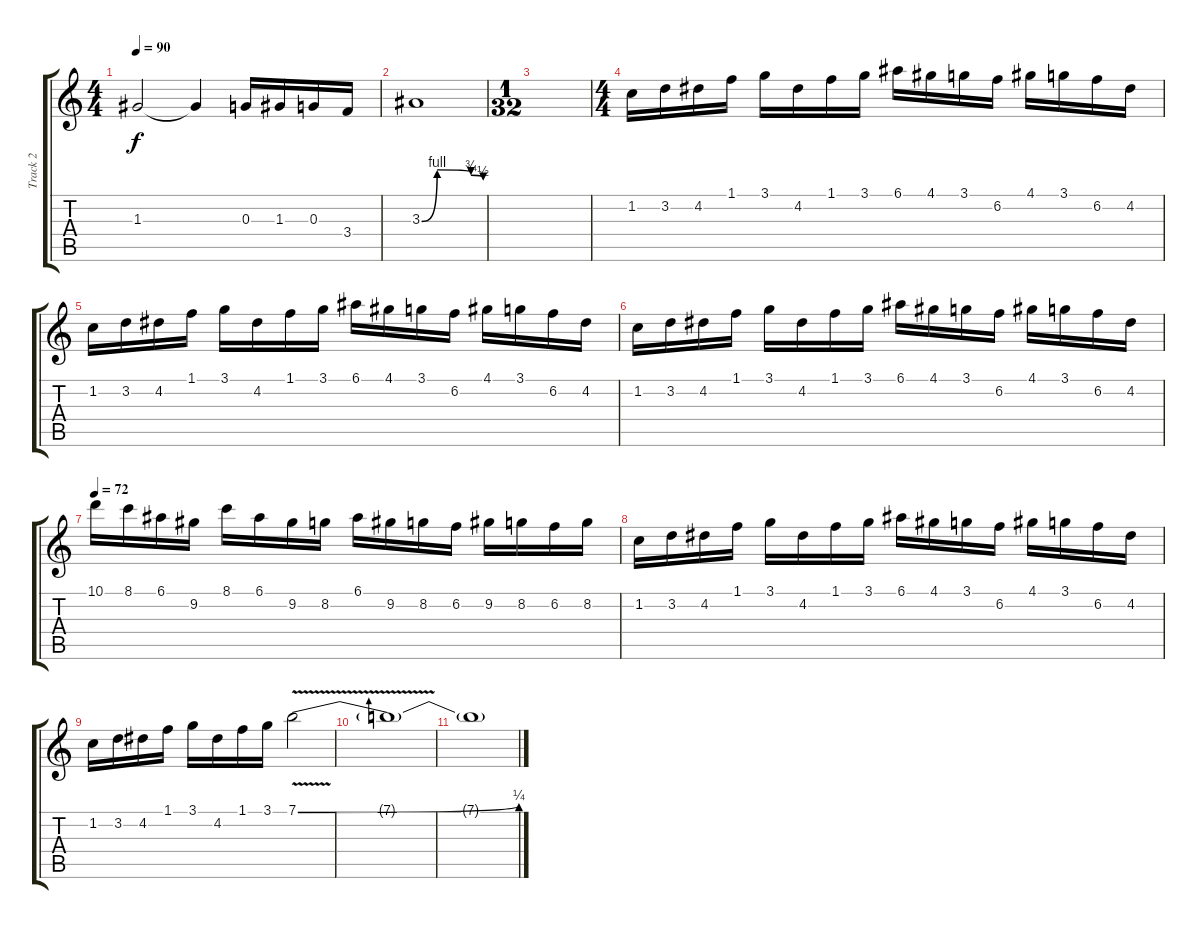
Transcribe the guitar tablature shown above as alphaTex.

\track ("Track 2" "Track 2") {instrument overdrivenguitar}
\staff {score tabs}
\tuning (E4 B3 G3 D3 A2 E2) {hide}
\ts (4 4)
\tempo 90
\clef g2
\ks c
1.3.2{dy f} 1.3{t}.4 0.3.16 1.3.16 0.3.16 3.4.16 |
3.3{be (custom 0 0 15 4 48 3 60 2)}.1 |
\ts (1 32)
|
\ts (4 4)
1.2.16 3.2.16 4.2.16 1.1.16 3.1.16 4.2.16 1.1.16 3.1.16 6.1.16 4.1.16 3.1.16 6.2.16 4.1.16 3.1.16 6.2.16 4.2.16 |
1.2.16 3.2.16 4.2.16 1.1.16 3.1.16 4.2.16 1.1.16 3.1.16 6.1.16 4.1.16 3.1.16 6.2.16 4.1.16 3.1.16 6.2.16 4.2.16 |
1.2.16 3.2.16 4.2.16 1.1.16 3.1.16 4.2.16 1.1.16 3.1.16 6.1.16 4.1.16 3.1.16 6.2.16 4.1.16 3.1.16 6.2.16 4.2.16 |
\tempo 72
10.1.16 8.1.16 6.1.16 9.2.16 8.1.16 6.1.16 9.2.16 8.2.16 6.1.16 9.2.16 8.2.16 6.2.16 9.2.16 8.2.16 6.2.16 8.2.16 |
1.2.16 3.2.16 4.2.16 1.1.16 3.1.16 4.2.16 1.1.16 3.1.16 6.1.16 4.1.16 3.1.16 6.2.16 4.1.16 3.1.16 6.2.16 4.2.16 |
1.2.16 3.2.16 4.2.16 1.1.16 3.1.16 4.2.16 1.1.16 3.1.16 7.1{be (bend 0 0 60 1) v}.2{volume 0} |
7.1{t}.1 |
7.1{t}.1
